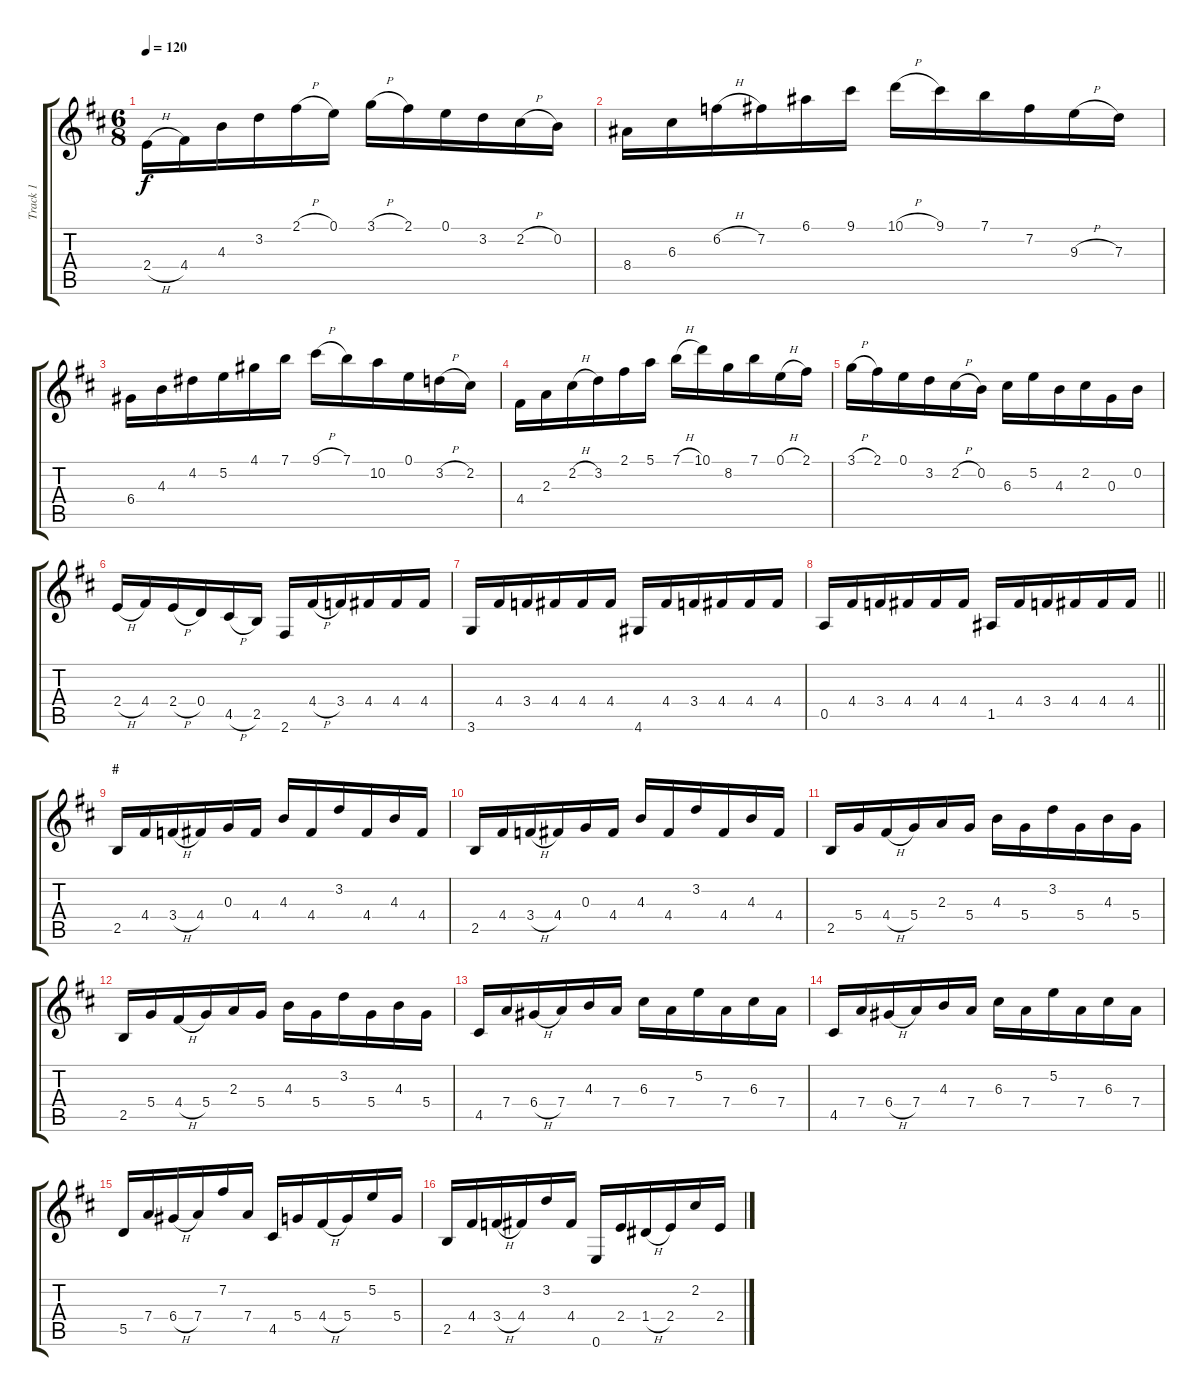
\track ("Track 1" "Track 1") {instrument acousticguitarnylon}
\staff {score tabs}
\tuning (E4 B3 G3 D3 A2 E2) {hide}
\ts (6 8)
\tempo 120
\clef g2
\ks d
2.4{h}.16{dy f} 4.4.16 4.3.16 3.2.16 2.1{h}.16 0.1.16 3.1{h}.16 2.1.16 0.1.16 3.2.16 2.2{h}.16 0.2.16 |
8.4.16 6.3.16 6.2{h}.16 7.2.16 6.1.16 9.1.16 10.1{h}.16 9.1.16 7.1.16 7.2.16 9.3{h}.16 7.3.16 |
6.4.16 4.3.16 4.2.16 5.2.16 4.1.16 7.1.16 9.1{h}.16 7.1.16 10.2.16 0.1.16 3.2{h}.16 2.2.16 |
4.4.16 2.3.16 2.2{h}.16 3.2.16 2.1.16 5.1.16 7.1{h}.16 10.1.16 8.2.16 7.1.16 0.1{h}.16 2.1.16 |
3.1{h}.16 2.1.16 0.1.16 3.2.16 2.2{h}.16 0.2.16 6.3.16 5.2.16 4.3.16 2.2.16 0.3.16 0.2.16 |
2.4{h}.16 4.4.16 2.4{h}.16 0.4.16 4.5{h}.16 2.5.16 2.6.16 4.4{h}.16 3.4.16 4.4.16 4.4.16 4.4.16 |
3.6.16 4.4.16 3.4.16 4.4.16 4.4.16 4.4.16 4.6.16 4.4.16 3.4.16 4.4.16 4.4.16 4.4.16 |
\barLineRight lightlight
0.5.16 4.4.16 3.4.16 4.4.16 4.4.16 4.4.16 1.5.16 4.4.16 3.4.16 4.4.16 4.4.16 4.4.16 |
\section ("" "#")
2.5.16 4.4.16 3.4{h}.16 4.4.16 0.3.16 4.4.16 4.3.16 4.4.16 3.2.16 4.4.16 4.3.16 4.4.16 |
2.5.16 4.4.16 3.4{h}.16 4.4.16 0.3.16 4.4.16 4.3.16 4.4.16 3.2.16 4.4.16 4.3.16 4.4.16 |
2.5.16 5.4.16 4.4{h}.16 5.4.16 2.3.16 5.4.16 4.3.16 5.4.16 3.2.16 5.4.16 4.3.16 5.4.16 |
2.5.16 5.4.16 4.4{h}.16 5.4.16 2.3.16 5.4.16 4.3.16 5.4.16 3.2.16 5.4.16 4.3.16 5.4.16 |
4.5.16 7.4.16 6.4{h}.16 7.4.16 4.3.16 7.4.16 6.3.16 7.4.16 5.2.16 7.4.16 6.3.16 7.4.16 |
4.5.16 7.4.16 6.4{h}.16 7.4.16 4.3.16 7.4.16 6.3.16 7.4.16 5.2.16 7.4.16 6.3.16 7.4.16 |
5.5.16 7.4.16 6.4{h}.16 7.4.16 7.2.16 7.4.16 4.5.16 5.4.16 4.4{h}.16 5.4.16 5.2.16 5.4.16 |
2.5.16 4.4.16 3.4{h}.16 4.4.16 3.2.16 4.4.16 0.6.16 2.4.16 1.4{h}.16 2.4.16 2.2.16 2.4.16
